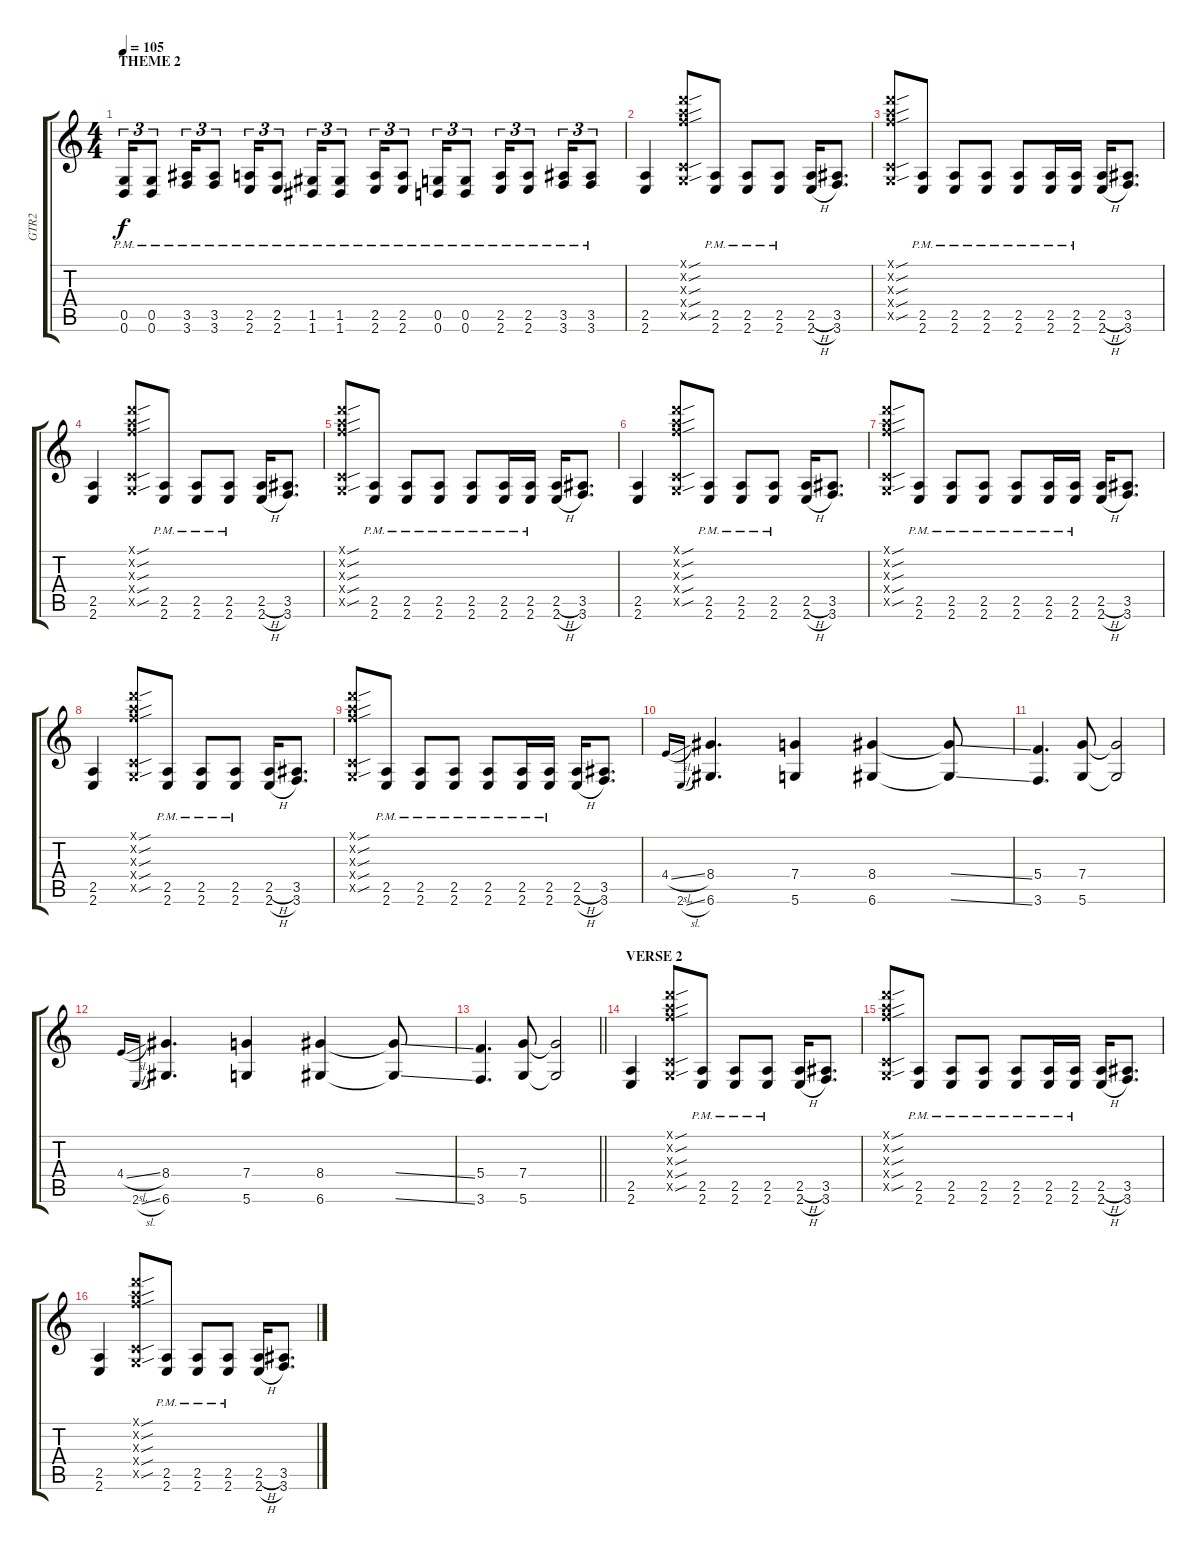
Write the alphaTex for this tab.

\track ("GTR2" "GTR2") {instrument overdrivenguitar}
\staff {score tabs}
\tuning (D4 A3 F3 C3 G2 D2) {hide}
\ts (4 4)
\section ("" "THEME 2")
\tempo 105
\clef g2
\ks c
(0.5{pm} 0.6{pm}).16{tu (3 2) dy f} (0.5{pm} 0.6{pm}).8{tu (3 2)} (3.5{pm} 3.6{pm}).16{tu (3 2)} (3.5{pm} 3.6{pm}).8{tu (3 2)} (2.5{pm} 2.6{pm}).16{tu (3 2)} (2.5{pm} 2.6{pm}).8{tu (3 2)} (1.5{pm} 1.6{pm}).16{tu (3 2)} (1.5{pm} 1.6{pm}).8{tu (3 2)} (2.5{pm} 2.6{pm}).16{tu (3 2)} (2.5{pm} 2.6{pm}).8{tu (3 2)} (0.5{pm} 0.6{pm}).16{tu (3 2)} (0.5{pm} 0.6{pm}).8{tu (3 2)} (2.5{pm} 2.6{pm}).16{tu (3 2)} (2.5{pm} 2.6{pm}).8{tu (3 2)} (3.5{pm} 3.6{pm}).16{tu (3 2)} (3.5{pm} 3.6{pm}).8{tu (3 2)} |
(2.5 2.6).4 (12.1{sou x} 12.2{sou x} 12.3{sou x} 0.4{sou x} 0.5{sou x}).8 (2.5{pm} 2.6{pm}).8 (2.5{pm} 2.6{pm}).8 (2.5{pm} 2.6{pm}).8 (2.5{h} 2.6{h}).16 (3.5 3.6).8{d} |
(12.1{sou x} 12.2{sou x} 12.3{sou x} 0.4{sou x} 0.5{sou x}).8 (2.5{pm} 2.6{pm}).8 (2.5{pm} 2.6{pm}).8 (2.5{pm} 2.6{pm}).8 (2.5{pm} 2.6{pm}).8 (2.5{pm} 2.6{pm}).16 (2.5{pm} 2.6{pm}).16 (2.5{h} 2.6{h}).16 (3.5 3.6).8{d} |
(2.5 2.6).4 (12.1{sou x} 12.2{sou x} 12.3{sou x} 0.4{sou x} 0.5{sou x}).8 (2.5{pm} 2.6{pm}).8 (2.5{pm} 2.6{pm}).8 (2.5{pm} 2.6{pm}).8 (2.5{h} 2.6{h}).16 (3.5 3.6).8{d} |
(12.1{sou x} 12.2{sou x} 12.3{sou x} 0.4{sou x} 0.5{sou x}).8 (2.5{pm} 2.6{pm}).8 (2.5{pm} 2.6{pm}).8 (2.5{pm} 2.6{pm}).8 (2.5{pm} 2.6{pm}).8 (2.5{pm} 2.6{pm}).16 (2.5{pm} 2.6{pm}).16 (2.5{h} 2.6{h}).16 (3.5 3.6).8{d} |
(2.5 2.6).4 (12.1{sou x} 12.2{sou x} 12.3{sou x} 0.4{sou x} 0.5{sou x}).8 (2.5{pm} 2.6{pm}).8 (2.5{pm} 2.6{pm}).8 (2.5{pm} 2.6{pm}).8 (2.5{h} 2.6{h}).16 (3.5 3.6).8{d} |
(12.1{sou x} 12.2{sou x} 12.3{sou x} 0.4{sou x} 0.5{sou x}).8 (2.5{pm} 2.6{pm}).8 (2.5{pm} 2.6{pm}).8 (2.5{pm} 2.6{pm}).8 (2.5{pm} 2.6{pm}).8 (2.5{pm} 2.6{pm}).16 (2.5{pm} 2.6{pm}).16 (2.5{h} 2.6{h}).16 (3.5 3.6).8{d} |
(2.5 2.6).4 (12.1{sou x} 12.2{sou x} 12.3{sou x} 0.4{sou x} 0.5{sou x}).8 (2.5{pm} 2.6{pm}).8 (2.5{pm} 2.6{pm}).8 (2.5{pm} 2.6{pm}).8 (2.5{h} 2.6{h}).16 (3.5 3.6).8{d} |
(12.1{sou x} 12.2{sou x} 12.3{sou x} 0.4{sou x} 0.5{sou x}).8 (2.5{pm} 2.6{pm}).8 (2.5{pm} 2.6{pm}).8 (2.5{pm} 2.6{pm}).8 (2.5{pm} 2.6{pm}).8 (2.5{pm} 2.6{pm}).16 (2.5{pm} 2.6{pm}).16 (2.5{h} 2.6{h}).16 (3.5 3.6).8{d} |
4.4{sl}.16{gr onbeat} 2.6{sl}.16{gr onbeat} (8.4 6.6).4{d} (7.4 5.6).4 (8.4 6.6).4 (8.4{ss t} 6.6{ss t}).8 |
(5.4 3.6).4{d} (7.4 5.6).8 (7.4{t} 5.6{t}).2 |
4.4{sl}.16{gr onbeat} 2.6{sl}.16{gr onbeat} (8.4 6.6).4{d} (7.4 5.6).4 (8.4 6.6).4 (8.4{ss t} 6.6{ss t}).8 |
\barLineRight lightlight
(5.4 3.6).4{d} (7.4 5.6).8 (7.4{t} 5.6{t}).2 |
\section ("" "VERSE 2")
(2.5 2.6).4 (12.1{sou x} 12.2{sou x} 12.3{sou x} 0.4{sou x} 0.5{sou x}).8 (2.5{pm} 2.6{pm}).8 (2.5{pm} 2.6{pm}).8 (2.5{pm} 2.6{pm}).8 (2.5{h} 2.6{h}).16 (3.5 3.6).8{d} |
(12.1{sou x} 12.2{sou x} 12.3{sou x} 0.4{sou x} 0.5{sou x}).8 (2.5{pm} 2.6{pm}).8 (2.5{pm} 2.6{pm}).8 (2.5{pm} 2.6{pm}).8 (2.5{pm} 2.6{pm}).8 (2.5{pm} 2.6{pm}).16 (2.5{pm} 2.6{pm}).16 (2.5{h} 2.6{h}).16 (3.5 3.6).8{d} |
(2.5 2.6).4 (12.1{sou x} 12.2{sou x} 12.3{sou x} 0.4{sou x} 0.5{sou x}).8 (2.5{pm} 2.6{pm}).8 (2.5{pm} 2.6{pm}).8 (2.5{pm} 2.6{pm}).8 (2.5{h} 2.6{h}).16 (3.5 3.6).8{d}
